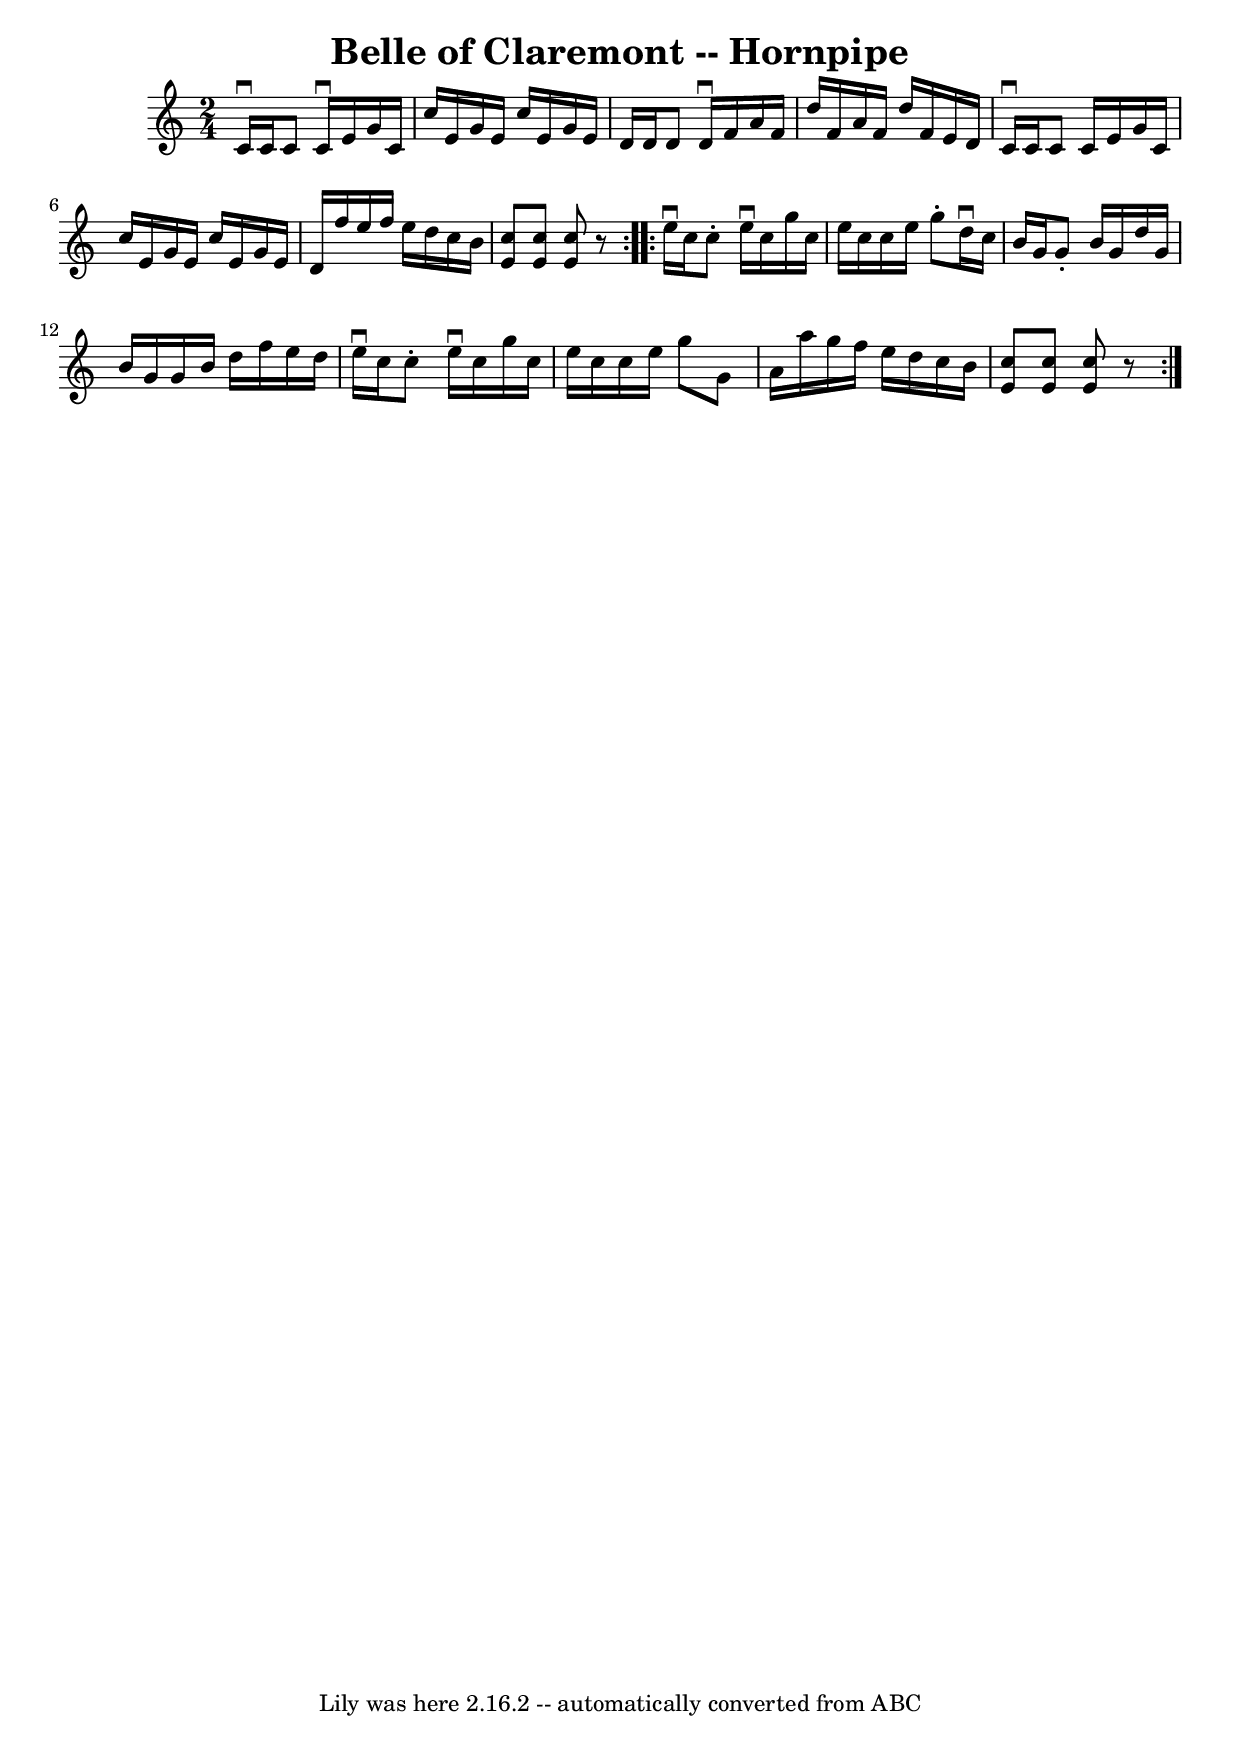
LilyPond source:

\version "2.7.40"
\include "Mammoth.ily"
\header {
	book = "Cole's 1000 Fiddle Tunes"
	crossRefNumber = "1"
	footnotes = ""
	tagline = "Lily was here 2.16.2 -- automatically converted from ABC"
	title = "Belle of Claremont -- Hornpipe"
}
voicedefault =  {
\set Score.defaultBarType = "empty"

\repeat volta 2 {
\time 2/4 \key c \major c'16^\downbow c'16 c'8 c'16^\downbow e'16 
 g'16 c'16  |
 c''16 e'16 g'16 e'16 c''16 e'16    
g'16 e'16  |
 d'16 d'16 d'8 d'16^\downbow f'16 a'16   
 f'16  |
 d''16 f'16 a'16 f'16 d''16 f'16 e'16    
d'16  |
 c'16^\downbow c'16 c'8 c'16 e'16 g'16 c'16 
 |
 c''16 e'16 g'16 e'16 c''16 e'16 g'16 e'16  
|
 d'16 f''16 e''16 f''16 e''16 d''16 c''16 b'16  
|
 << c''8 e'8   >> << c''8 e'8   >> << c''8 e'8   >> r8 } 
    \repeat volta 2 { e''16^\downbow c''16 c''8 -. e''16^\downbow   
c''16 g''16 c''16  |
 e''16 c''16 c''16 e''16 g''8 -. 
 d''16^\downbow c''16  |
 b'16 g'16 g'8 -. b'16 g'16    
d''16 g'16  |
 b'16 g'16 g'16 b'16 d''16 f''16    
e''16 d''16  |
 e''16^\downbow c''16 c''8 -. e''16 
^\downbow c''16 g''16 c''16  |
 e''16 c''16 c''16    
e''16 g''8 g'8  |
 a'16 a''16 g''16 f''16 e''16    
d''16 c''16 b'16  |
 << c''8 e'8   >> << c''8 e'8   >> << 
 c''8 e'8   >> r8 }   
}

\score{
    <<

	\context Staff="default"
	{
	    \voicedefault 
	}

    >>
	\layout {
	}
	\midi {}
}
